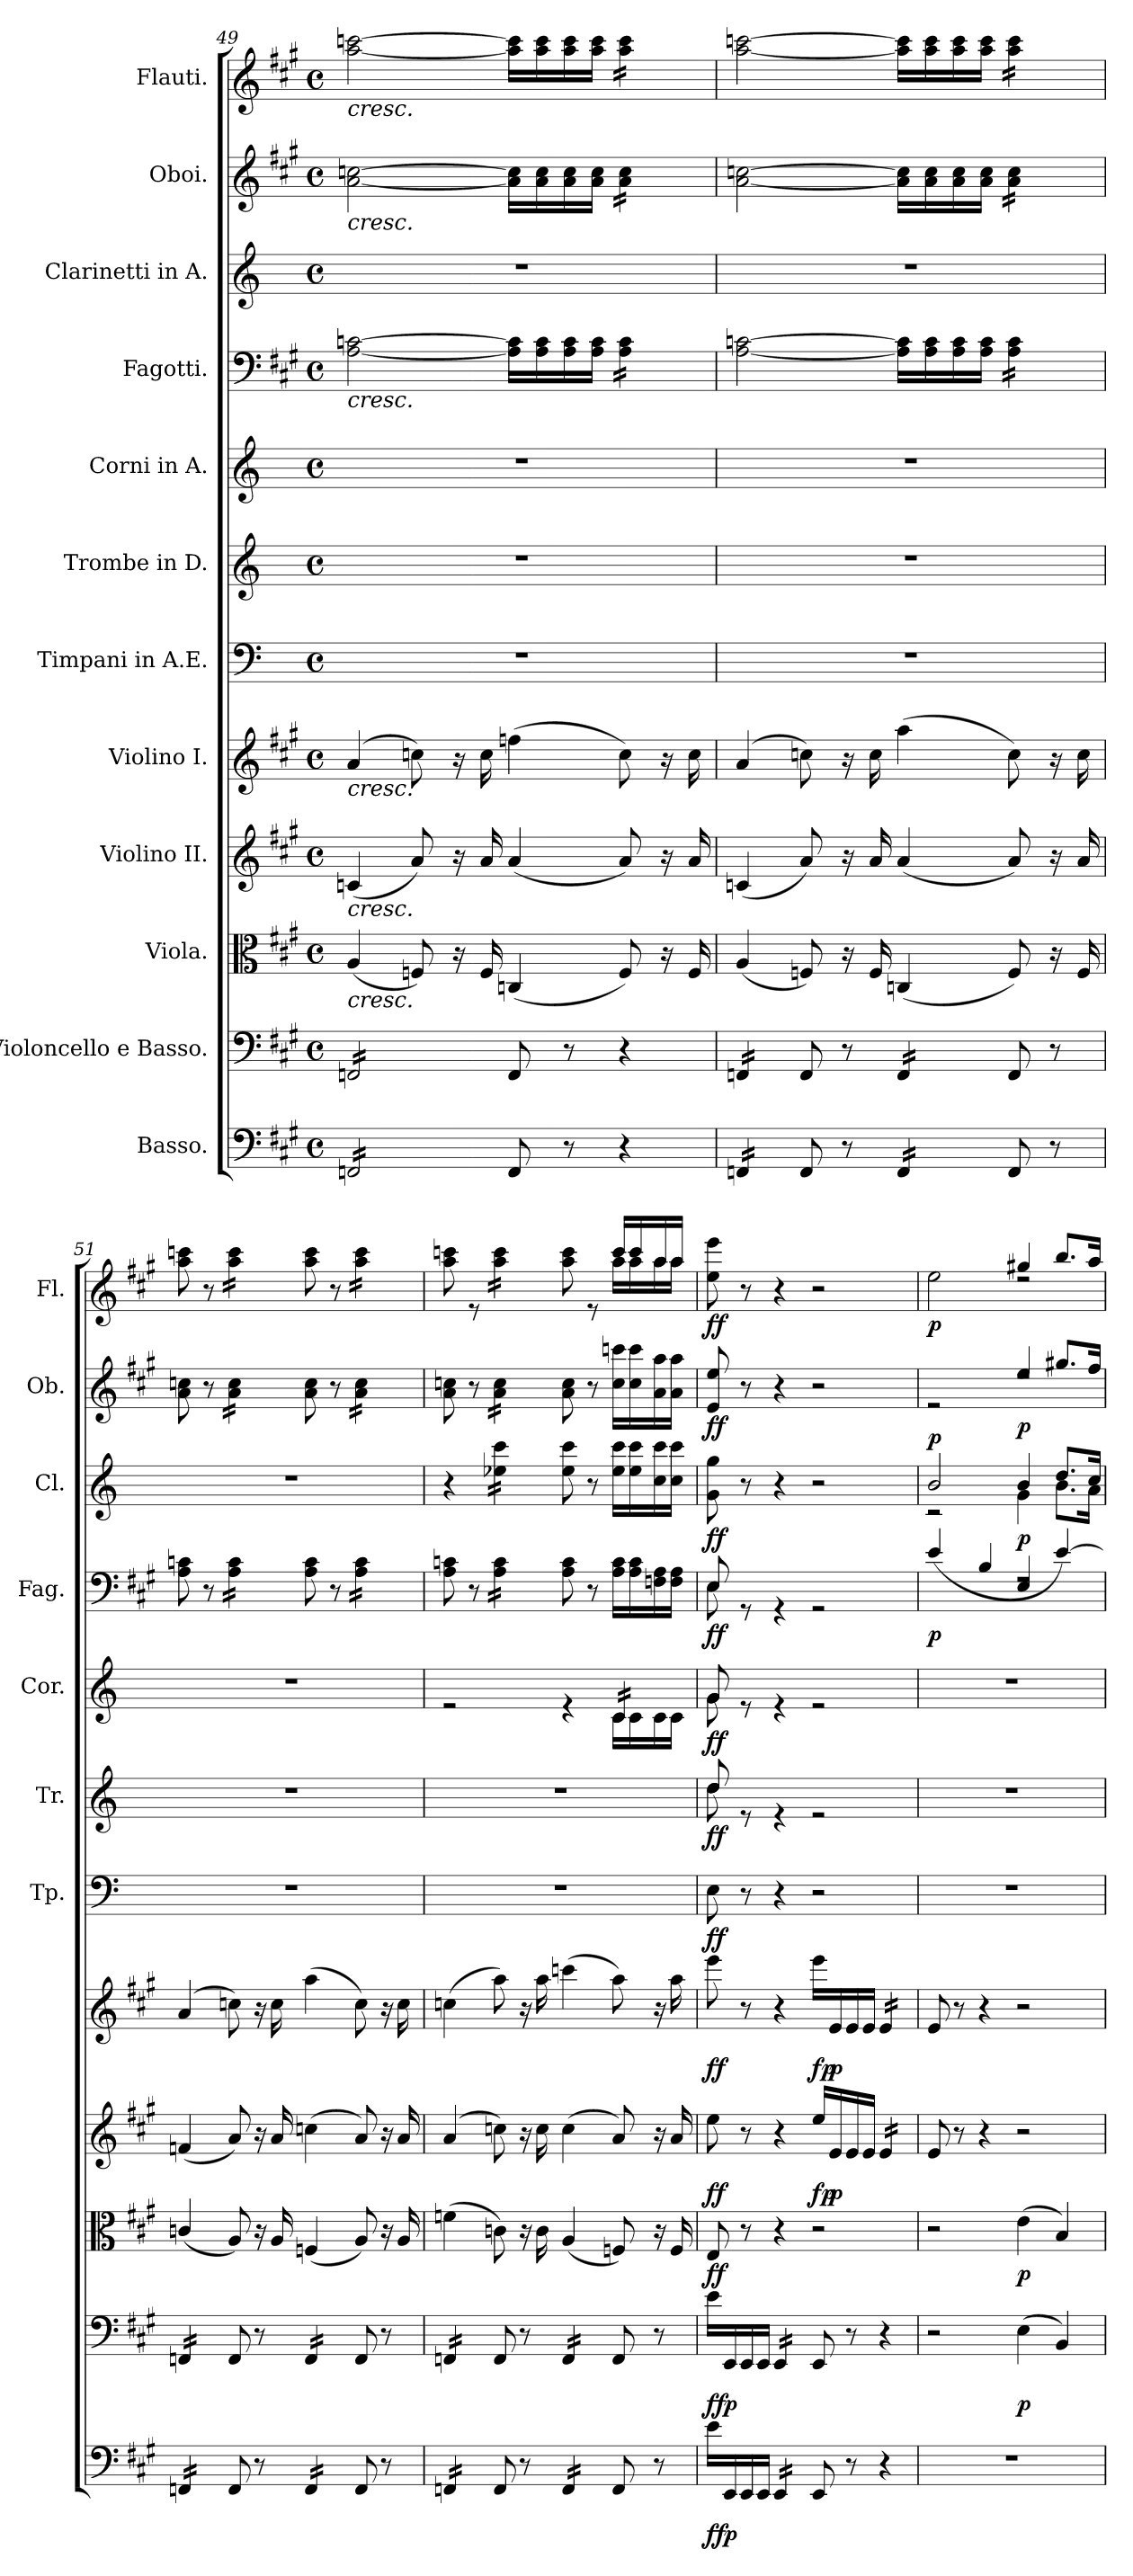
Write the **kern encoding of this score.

**kern	**dynam	**kern	**dynam	**kern	**dynam	**kern	**dynam	**kern	**dynam	**kern	**dynam	**kern	**dynam	**kern	**dynam	**kern	**dynam	**kern	**dynam	**kern	**dynam	**kern	**dynam
*part12	*part12	*part11	*part11	*part10	*part10	*part9	*part9	*part8	*part8	*part7	*part7	*part6	*part6	*part5	*part5	*part4	*part4	*part3	*part3	*part2	*part2	*part1	*part1
*staff12	*staff12	*staff11	*staff11	*staff10	*staff10	*staff9	*staff9	*staff8	*staff8	*staff7	*staff7	*staff6	*staff6	*staff5	*staff5	*staff4	*staff4	*staff3	*staff3	*staff2	*staff2	*staff1	*staff1
*I"Basso.	*	*I"Violoncello e Basso.	*	*I"Viola.	*	*I"Violino II.	*	*I"Violino I.	*	*I"Timpani in A.E.	*	*I"Trombe in D.	*	*I"Corni in A.	*	*I"Fagotti.	*	*I"Clarinetti in A.	*	*I"Oboi.	*	*I"Flauti.	*
*	*	*	*	*	*	*	*	*	*	*I'Tp.	*	*I'Tr.	*	*I'Cor.	*	*I'Fag.	*	*I'Cl.	*	*I'Ob.	*	*I'Fl.	*
*clefF4	*	*clefF4	*	*clefC3	*	*clefG2	*	*clefG2	*	*clefF4	*	*clefG2	*	*clefG2	*	*clefF4	*	*clefG2	*	*clefG2	*	*clefG2	*
*ITrd7c12	*	*	*	*	*	*	*	*	*	*	*	*ITrd-1c-2	*	*ITrd2c3	*	*	*	*ITrd2c3	*	*	*	*	*
*k[f#c#g#]	*	*k[f#c#g#]	*	*k[f#c#g#]	*	*k[f#c#g#]	*	*k[f#c#g#]	*	*k[]	*	*k[f#c#]	*	*k[f#c#g#]	*	*k[f#c#g#]	*	*k[f#c#g#]	*	*k[f#c#g#]	*	*k[f#c#g#]	*
*M4/4	*	*M4/4	*	*M4/4	*	*M4/4	*	*M4/4	*	*M4/4	*	*M4/4	*	*M4/4	*	*M4/4	*	*M4/4	*	*M4/4	*	*M4/4	*
*met(c)	*	*met(c)	*	*met(c)	*	*met(c)	*	*met(c)	*	*met(c)	*	*met(c)	*	*met(c)	*	*met(c)	*	*met(c)	*	*met(c)	*	*met(c)	*
=49	=49	=49	=49	=49	=49	=49	=49	=49	=49	=49	=49	=49	=49	=49	=49	=49	=49	=49	=49	=49	=49	=49	=49
!	!	!	!	!	!	!	!	!	!	!	!	!	!	!	!	!	!	!	!	!	!	!LO:TX:b:i:t=cresc.	!
!	!	!	!	!	!	!	!	!	!	!	!	!	!	!	!	!	!	!	!	!LO:TX:b:i:t=cresc.	!	!	!
!	!	!	!	!	!	!	!	!	!	!	!	!	!	!	!	!LO:TX:b:i:t=cresc.	!	!	!	!	!	!	!
!	!	!	!	!	!	!	!	!LO:TX:b:i:t=cresc.	!	!	!	!	!	!	!	!	!	!	!	!	!	!	!
!	!	!	!	!	!	!LO:TX:b:i:t=cresc.	!	!	!	!	!	!	!	!	!	!	!	!	!	!	!	!	!
!	!	!	!	!LO:TX:b:i:t=cresc.	!	!	!	!	!	!	!	!	!	!	!	!	!	!	!	!	!	!	!
!	!	!LO:TX:b:i:t=cresc.	!	!	!	!	!	!	!	!	!	!	!	!	!	!	!	!	!	!	!	!	!
!LO:TX:b:i:t=cresc.	!	!	!	!	!	!	!	!	!	!	!	!	!	!	!	!	!	!	!	!	!	!	!
*tremolo	*	*	*	*	*	*	*	*	*	*	*	*	*	*	*	*	*	*	*	*	*	*	*
*	*	*tremolo	*	*	*	*	*	*	*	*	*	*	*	*	*	*	*	*	*	*	*	*	*
16FFFn/LL	.	16FFn/LL	.	(<4A/	.	(<4cn/	.	(>4a/	.	1r	.	1r	.	1r	.	[2A\ [2cn\	.	1r	.	[2a\ [2ccn\	.	[2aa\ [2cccn\	.
16FFFn/	.	16FFn/	.	.	.	.	.	.	.	.	.	.	.	.	.	.	.	.	.	.	.	.	.
16FFFn/	.	16FFn/	.	.	.	.	.	.	.	.	.	.	.	.	.	.	.	.	.	.	.	.	.
16FFFn/	.	16FFn/	.	.	.	.	.	.	.	.	.	.	.	.	.	.	.	.	.	.	.	.	.
16FFFn/	.	16FFn/	.	8Fn/)	.	8a/)	.	8ccn\)	.	.	.	.	.	.	.	.	.	.	.	.	.	.	.
16FFFn/	.	16FFn/	.	.	.	.	.	.	.	.	.	.	.	.	.	.	.	.	.	.	.	.	.
16FFFn/	.	16FFn/	.	16r	.	16r	.	16r	.	.	.	.	.	.	.	.	.	.	.	.	.	.	.
16FFFn/JJ	.	16FFn/JJ	.	16F/	.	16a/	.	16cc\	.	.	.	.	.	.	.	.	.	.	.	.	.	.	.
*	*	*Xtremolo	*	*	*	*	*	*	*	*	*	*	*	*	*	*	*	*	*	*	*	*	*
*Xtremolo	*	*	*	*	*	*	*	*	*	*	*	*	*	*	*	*	*	*	*	*	*	*	*
8FFF/	.	8FF/	.	(<4Cn/	.	(<4a/	.	(>4ffn\	.	.	.	.	.	.	.	16A\] 16c\]LL	.	.	.	16a\] 16cc\]LL	.	16aa\] 16ccc\]LL	.
.	.	.	.	.	.	.	.	.	.	.	.	.	.	.	.	16A\ 16c\	.	.	.	16a\ 16cc\	.	16aa\ 16ccc\	.
8r	.	8r	.	.	.	.	.	.	.	.	.	.	.	.	.	16A\ 16c\	.	.	.	16a\ 16cc\	.	16aa\ 16ccc\	.
.	.	.	.	.	.	.	.	.	.	.	.	.	.	.	.	16A\ 16c\JJ	.	.	.	16a\ 16cc\JJ	.	16aa\ 16ccc\JJ	.
*	*	*	*	*	*	*	*	*	*	*	*	*	*	*	*	*tremolo	*	*	*	*	*	*	*
*	*	*	*	*	*	*	*	*	*	*	*	*	*	*	*	*	*	*	*	*tremolo	*	*	*
*	*	*	*	*	*	*	*	*	*	*	*	*	*	*	*	*	*	*	*	*	*	*tremolo	*
4r	.	4r	.	8F/)	.	8a/)	.	8cc\)	.	.	.	.	.	.	.	16A\ 16c\LL	.	.	.	16a\ 16cc\LL	.	16aa\ 16ccc\LL	.
.	.	.	.	.	.	.	.	.	.	.	.	.	.	.	.	16A\ 16c\	.	.	.	16a\ 16cc\	.	16aa\ 16ccc\	.
.	.	.	.	16r	.	16r	.	16r	.	.	.	.	.	.	.	16A\ 16c\	.	.	.	16a\ 16cc\	.	16aa\ 16ccc\	.
.	.	.	.	16F/	.	16a/	.	16cc\	.	.	.	.	.	.	.	16A\ 16c\JJ	.	.	.	16a\ 16cc\JJ	.	16aa\ 16ccc\JJ	.
*	*	*	*	*	*	*	*	*	*	*	*	*	*	*	*	*	*	*	*	*	*	*Xtremolo	*
*	*	*	*	*	*	*	*	*	*	*	*	*	*	*	*	*	*	*	*	*Xtremolo	*	*	*
*	*	*	*	*	*	*	*	*	*	*	*	*	*	*	*	*Xtremolo	*	*	*	*	*	*	*
=50	=50	=50	=50	=50	=50	=50	=50	=50	=50	=50	=50	=50	=50	=50	=50	=50	=50	=50	=50	=50	=50	=50	=50
*tremolo	*	*	*	*	*	*	*	*	*	*	*	*	*	*	*	*	*	*	*	*	*	*	*
*	*	*tremolo	*	*	*	*	*	*	*	*	*	*	*	*	*	*	*	*	*	*	*	*	*
16FFFn/LL	.	16FFn/LL	.	(<4A/	.	(<4cn/	.	(>4a/	.	1r	.	1r	.	1r	.	[2A\ [2cn\	.	1r	.	[2a\ [2ccn\	.	[2aa\ [2cccn\	.
16FFFn/	.	16FFn/	.	.	.	.	.	.	.	.	.	.	.	.	.	.	.	.	.	.	.	.	.
16FFFn/	.	16FFn/	.	.	.	.	.	.	.	.	.	.	.	.	.	.	.	.	.	.	.	.	.
16FFFn/JJ	.	16FFn/JJ	.	.	.	.	.	.	.	.	.	.	.	.	.	.	.	.	.	.	.	.	.
*	*	*Xtremolo	*	*	*	*	*	*	*	*	*	*	*	*	*	*	*	*	*	*	*	*	*
*Xtremolo	*	*	*	*	*	*	*	*	*	*	*	*	*	*	*	*	*	*	*	*	*	*	*
8FFF/	.	8FF/	.	8Fn/)	.	8a/)	.	8ccn\)	.	.	.	.	.	.	.	.	.	.	.	.	.	.	.
8r	.	8r	.	16r	.	16r	.	16r	.	.	.	.	.	.	.	.	.	.	.	.	.	.	.
.	.	.	.	16F/	.	16a/	.	16cc\	.	.	.	.	.	.	.	.	.	.	.	.	.	.	.
*tremolo	*	*	*	*	*	*	*	*	*	*	*	*	*	*	*	*	*	*	*	*	*	*	*
*	*	*tremolo	*	*	*	*	*	*	*	*	*	*	*	*	*	*	*	*	*	*	*	*	*
16FFF/LL	.	16FF/LL	.	(<4Cn/	.	(<4a/	.	(>4aa\	.	.	.	.	.	.	.	16A\] 16c\]LL	.	.	.	16a\] 16cc\]LL	.	16aa\] 16ccc\]LL	.
16FFF/	.	16FF/	.	.	.	.	.	.	.	.	.	.	.	.	.	16A\ 16c\	.	.	.	16a\ 16cc\	.	16aa\ 16ccc\	.
16FFF/	.	16FF/	.	.	.	.	.	.	.	.	.	.	.	.	.	16A\ 16c\	.	.	.	16a\ 16cc\	.	16aa\ 16ccc\	.
16FFF/JJ	.	16FF/JJ	.	.	.	.	.	.	.	.	.	.	.	.	.	16A\ 16c\JJ	.	.	.	16a\ 16cc\JJ	.	16aa\ 16ccc\JJ	.
*	*	*Xtremolo	*	*	*	*	*	*	*	*	*	*	*	*	*	*	*	*	*	*	*	*	*
*Xtremolo	*	*	*	*	*	*	*	*	*	*	*	*	*	*	*	*	*	*	*	*	*	*	*
*	*	*	*	*	*	*	*	*	*	*	*	*	*	*	*	*tremolo	*	*	*	*	*	*	*
*	*	*	*	*	*	*	*	*	*	*	*	*	*	*	*	*	*	*	*	*tremolo	*	*	*
*	*	*	*	*	*	*	*	*	*	*	*	*	*	*	*	*	*	*	*	*	*	*tremolo	*
8FFF/	.	8FF/	.	8F/)	.	8a/)	.	8cc\)	.	.	.	.	.	.	.	16A\ 16c\LL	.	.	.	16a\ 16cc\LL	.	16aa\ 16ccc\LL	.
.	.	.	.	.	.	.	.	.	.	.	.	.	.	.	.	16A\ 16c\	.	.	.	16a\ 16cc\	.	16aa\ 16ccc\	.
8r	.	8r	.	16r	.	16r	.	16r	.	.	.	.	.	.	.	16A\ 16c\	.	.	.	16a\ 16cc\	.	16aa\ 16ccc\	.
.	.	.	.	16F/	.	16a/	.	16cc\	.	.	.	.	.	.	.	16A\ 16c\JJ	.	.	.	16a\ 16cc\JJ	.	16aa\ 16ccc\JJ	.
*	*	*	*	*	*	*	*	*	*	*	*	*	*	*	*	*	*	*	*	*	*	*Xtremolo	*
*	*	*	*	*	*	*	*	*	*	*	*	*	*	*	*	*	*	*	*	*Xtremolo	*	*	*
*	*	*	*	*	*	*	*	*	*	*	*	*	*	*	*	*Xtremolo	*	*	*	*	*	*	*
=51	=51	=51	=51	=51	=51	=51	=51	=51	=51	=51	=51	=51	=51	=51	=51	=51	=51	=51	=51	=51	=51	=51	=51
*tremolo	*	*	*	*	*	*	*	*	*	*	*	*	*	*	*	*	*	*	*	*	*	*	*
*	*	*tremolo	*	*	*	*	*	*	*	*	*	*	*	*	*	*	*	*	*	*	*	*	*
16FFFn/LL	.	16FFn/LL	.	(<4cn/	.	(<4fn/	.	(>4a/	.	1r	.	1r	.	1r	.	8A\ 8cn\	.	1r	.	8a\ 8ccn\	.	8aa\ 8cccn\	.
16FFFn/	.	16FFn/	.	.	.	.	.	.	.	.	.	.	.	.	.	.	.	.	.	.	.	.	.
16FFFn/	.	16FFn/	.	.	.	.	.	.	.	.	.	.	.	.	.	8r	.	.	.	8r	.	8r	.
16FFFn/JJ	.	16FFn/JJ	.	.	.	.	.	.	.	.	.	.	.	.	.	.	.	.	.	.	.	.	.
*	*	*Xtremolo	*	*	*	*	*	*	*	*	*	*	*	*	*	*	*	*	*	*	*	*	*
*Xtremolo	*	*	*	*	*	*	*	*	*	*	*	*	*	*	*	*	*	*	*	*	*	*	*
*	*	*	*	*	*	*	*	*	*	*	*	*	*	*	*	*tremolo	*	*	*	*	*	*	*
*	*	*	*	*	*	*	*	*	*	*	*	*	*	*	*	*	*	*	*	*tremolo	*	*	*
*	*	*	*	*	*	*	*	*	*	*	*	*	*	*	*	*	*	*	*	*	*	*tremolo	*
8FFF/	.	8FF/	.	8A/)	.	8a/)	.	8ccn\)	.	.	.	.	.	.	.	16A\ 16c\LL	.	.	.	16a\ 16cc\LL	.	16aa\ 16ccc\LL	.
.	.	.	.	.	.	.	.	.	.	.	.	.	.	.	.	16A\ 16c\	.	.	.	16a\ 16cc\	.	16aa\ 16ccc\	.
8r	.	8r	.	16r	.	16r	.	16r	.	.	.	.	.	.	.	16A\ 16c\	.	.	.	16a\ 16cc\	.	16aa\ 16ccc\	.
.	.	.	.	16A/	.	16a/	.	16cc\	.	.	.	.	.	.	.	16A\ 16c\JJ	.	.	.	16a\ 16cc\JJ	.	16aa\ 16ccc\JJ	.
*	*	*	*	*	*	*	*	*	*	*	*	*	*	*	*	*	*	*	*	*	*	*Xtremolo	*
*	*	*	*	*	*	*	*	*	*	*	*	*	*	*	*	*	*	*	*	*Xtremolo	*	*	*
*	*	*	*	*	*	*	*	*	*	*	*	*	*	*	*	*Xtremolo	*	*	*	*	*	*	*
*tremolo	*	*	*	*	*	*	*	*	*	*	*	*	*	*	*	*	*	*	*	*	*	*	*
*	*	*tremolo	*	*	*	*	*	*	*	*	*	*	*	*	*	*	*	*	*	*	*	*	*
16FFF/LL	.	16FF/LL	.	(<4Fn/	.	(>4ccn\	.	(>4aa\	.	.	.	.	.	.	.	8A\ 8c\	.	.	.	8a\ 8cc\	.	8aa\ 8ccc\	.
16FFF/	.	16FF/	.	.	.	.	.	.	.	.	.	.	.	.	.	.	.	.	.	.	.	.	.
16FFF/	.	16FF/	.	.	.	.	.	.	.	.	.	.	.	.	.	8r	.	.	.	8r	.	8r	.
16FFF/JJ	.	16FF/JJ	.	.	.	.	.	.	.	.	.	.	.	.	.	.	.	.	.	.	.	.	.
*	*	*Xtremolo	*	*	*	*	*	*	*	*	*	*	*	*	*	*	*	*	*	*	*	*	*
*Xtremolo	*	*	*	*	*	*	*	*	*	*	*	*	*	*	*	*	*	*	*	*	*	*	*
*	*	*	*	*	*	*	*	*	*	*	*	*	*	*	*	*tremolo	*	*	*	*	*	*	*
*	*	*	*	*	*	*	*	*	*	*	*	*	*	*	*	*	*	*	*	*tremolo	*	*	*
*	*	*	*	*	*	*	*	*	*	*	*	*	*	*	*	*	*	*	*	*	*	*tremolo	*
8FFF/	.	8FF/	.	8A/)	.	8a/)	.	8cc\)	.	.	.	.	.	.	.	16A\ 16c\LL	.	.	.	16a\ 16cc\LL	.	16aa\ 16ccc\LL	.
.	.	.	.	.	.	.	.	.	.	.	.	.	.	.	.	16A\ 16c\	.	.	.	16a\ 16cc\	.	16aa\ 16ccc\	.
8r	.	8r	.	16r	.	16r	.	16r	.	.	.	.	.	.	.	16A\ 16c\	.	.	.	16a\ 16cc\	.	16aa\ 16ccc\	.
.	.	.	.	16A/	.	16a/	.	16cc\	.	.	.	.	.	.	.	16A\ 16c\JJ	.	.	.	16a\ 16cc\JJ	.	16aa\ 16ccc\JJ	.
*	*	*	*	*	*	*	*	*	*	*	*	*	*	*	*	*	*	*	*	*	*	*Xtremolo	*
*	*	*	*	*	*	*	*	*	*	*	*	*	*	*	*	*	*	*	*	*Xtremolo	*	*	*
*	*	*	*	*	*	*	*	*	*	*	*	*	*	*	*	*Xtremolo	*	*	*	*	*	*	*
=52	=52	=52	=52	=52	=52	=52	=52	=52	=52	=52	=52	=52	=52	=52	=52	=52	=52	=52	=52	=52	=52	=52	=52
*	*	*	*	*	*	*	*	*	*	*	*	*	*	*^	*	*	*	*	*	*	*	*^	*
*tremolo	*	*	*	*	*	*	*	*	*	*	*	*	*	*	*	*	*	*	*	*	*	*	*	*	*
*	*	*tremolo	*	*	*	*	*	*	*	*	*	*	*	*	*	*	*	*	*	*	*	*	*	*	*
16FFFn/LL	.	16FFn/LL	.	(>4fn\	.	(>4a/	.	(>4ccn\	.	1r	.	1r	.	2re	2.ryy	.	8A\ 8cn\	.	4r	.	8a\ 8ccn\	.	8aa\ 8cccn\	2.ryy	.
16FFFn/	.	16FFn/	.	.	.	.	.	.	.	.	.	.	.	.	.	.	.	.	.	.	.	.	.	.	.
16FFFn/	.	16FFn/	.	.	.	.	.	.	.	.	.	.	.	.	.	.	8r	.	.	.	8r	.	8re	.	.
16FFFn/JJ	.	16FFn/JJ	.	.	.	.	.	.	.	.	.	.	.	.	.	.	.	.	.	.	.	.	.	.	.
*	*	*Xtremolo	*	*	*	*	*	*	*	*	*	*	*	*	*	*	*	*	*	*	*	*	*	*	*
*Xtremolo	*	*	*	*	*	*	*	*	*	*	*	*	*	*	*	*	*	*	*	*	*	*	*	*	*
!	!	!	!	!	!	!	!	!	!	!	!	!	!	!	!	!	!	!	!LO:TX:b:i:t=cresc.	!	!	!	!	!	!
*	*	*	*	*	*	*	*	*	*	*	*	*	*	*	*	*	*tremolo	*	*	*	*	*	*	*	*
*	*	*	*	*	*	*	*	*	*	*	*	*	*	*	*	*	*	*	*tremolo	*	*	*	*	*	*
*	*	*	*	*	*	*	*	*	*	*	*	*	*	*	*	*	*	*	*	*	*tremolo	*	*	*	*
*	*	*	*	*	*	*	*	*	*	*	*	*	*	*	*	*	*	*	*	*	*	*	*tremolo	*	*
8FFF/	.	8FF/	.	8cn\)	.	8ccn\)	.	8aa\)	.	.	.	.	.	.	.	.	16A\ 16c\LL	.	16ccn\ 16aa\LL	.	16a\ 16cc\LL	.	16aa\ 16ccc\LL	.	.
.	.	.	.	.	.	.	.	.	.	.	.	.	.	.	.	.	16A\ 16c\	.	16ccn\ 16aa\	.	16a\ 16cc\	.	16aa\ 16ccc\	.	.
8r	.	8r	.	16r	.	16r	.	16r	.	.	.	.	.	.	.	.	16A\ 16c\	.	16ccn\ 16aa\	.	16a\ 16cc\	.	16aa\ 16ccc\	.	.
.	.	.	.	16c\	.	16cc\	.	16aa\	.	.	.	.	.	.	.	.	16A\ 16c\JJ	.	16ccn\ 16aa\JJ	.	16a\ 16cc\JJ	.	16aa\ 16ccc\JJ	.	.
*	*	*	*	*	*	*	*	*	*	*	*	*	*	*	*	*	*	*	*	*	*	*	*Xtremolo	*	*
*	*	*	*	*	*	*	*	*	*	*	*	*	*	*	*	*	*	*	*	*	*Xtremolo	*	*	*	*
*	*	*	*	*	*	*	*	*	*	*	*	*	*	*	*	*	*	*	*Xtremolo	*	*	*	*	*	*
*	*	*	*	*	*	*	*	*	*	*	*	*	*	*	*	*	*Xtremolo	*	*	*	*	*	*	*	*
*tremolo	*	*	*	*	*	*	*	*	*	*	*	*	*	*	*	*	*	*	*	*	*	*	*	*	*
*	*	*tremolo	*	*	*	*	*	*	*	*	*	*	*	*	*	*	*	*	*	*	*	*	*	*	*
16FFF/LL	.	16FF/LL	.	(<4A/	.	(>4cc\	.	(>4cccn\	.	.	.	.	.	4re	.	.	8A\ 8c\	.	8cc\ 8aa\	.	8a\ 8cc\	.	8aa\ 8ccc\	.	.
16FFF/	.	16FF/	.	.	.	.	.	.	.	.	.	.	.	.	.	.	.	.	.	.	.	.	.	.	.
16FFF/	.	16FF/	.	.	.	.	.	.	.	.	.	.	.	.	.	.	8r	.	8r	.	8r	.	8re	.	.
16FFF/JJ	.	16FF/JJ	.	.	.	.	.	.	.	.	.	.	.	.	.	.	.	.	.	.	.	.	.	.	.
*	*	*Xtremolo	*	*	*	*	*	*	*	*	*	*	*	*	*	*	*	*	*	*	*	*	*	*	*
*Xtremolo	*	*	*	*	*	*	*	*	*	*	*	*	*	*	*	*	*	*	*	*	*	*	*	*	*
!	!	!	!	!	!	!	!	!	!	!	!	!	!	!LO:TX:b:i:t=cresc.	!	!	!	!	!	!	!	!	!	!	!
*	*	*	*	*	*	*	*	*	*	*	*	*	*	*tremolo	*	*	*	*	*	*	*	*	*	*	*
8FFF/	.	8FF/	.	8Fn/)	.	8a/)	.	8aa\)	.	.	.	.	.	16A/LL	16A\LL	.	16A\ 16c\LL	.	16cc\ 16aa\LL	.	16cc\ 16cccn\LL	.	16ccc/LL	16aa\LL	.
.	.	.	.	.	.	.	.	.	.	.	.	.	.	16A/	16A\	.	16A\ 16c\	.	16cc\ 16aa\	.	16cc\ 16ccc\	.	16ccc/	16aa\	.
8r	.	8r	.	16r	.	16r	.	16r	.	.	.	.	.	16A/	16A\	.	16Fn\ 16A\	.	16a\ 16aa\	.	16a\ 16aa\	.	16aa/	16aa\	.
.	.	.	.	16F/	.	16a/	.	16aa\	.	.	.	.	.	16A/JJ	16A\JJ	.	16F\ 16A\JJ	.	16a\ 16aa\JJ	.	16a\ 16aa\JJ	.	16aa/JJ	16aa\JJ	.
*	*	*	*	*	*	*	*	*	*	*	*	*	*	*Xtremolo	*	*	*	*	*	*	*	*	*	*	*
!!LO:PB:g=z
=53	=53	=53	=53	=53	=53	=53	=53	=53	=53	=53	=53	=53	=53	=53	=53	=53	=53	=53	=53	=53	=53	=53	=53	=53	=53
*	*	*	*	*	*	*	*	*	*	*	*	*^	*	*	*	*	*^	*	*	*	*	*	*	*	*
!	!LO:DY:b	!	!LO:DY:b	!	!LO:DY:b	!	!LO:DY:b	!	!LO:DY:b	!	!LO:DY:b	!	!	!LO:DY:b	!	!	!LO:DY:b	!	!	!LO:DY:b	!	!LO:DY:b	!	!LO:DY:b	!	!	!LO:DY:b
*	*	*	*	*	*	*	*	*	*	*	*	*	*	*	*	*	*	*	*	*	*	*	*	*	*v	*v	*
16E\LL	ff	16e\LL	ff	8E/	ff	8ee\	ff	8eee\	ff	8E\	ff	8ee/	8ee\	ff	8e/	8e\	ff	8E/	8E\	ff	8e\ 8ee\	ff	8e/ 8ee/	ff	8ee\ 8eee\	ff
!	!LO:DY:b	!	!LO:DY:b	!	!	!	!	!	!	!	!	!	!	!	!	!	!	!	!	!	!	!	!	!	!	!
16EEE/	p	16EE/	p	.	.	.	.	.	.	.	.	.	.	.	.	.	.	.	.	.	.	.	.	.	.	.
16EEE/	.	16EE/	.	8r	.	8r	.	8r	.	8r	.	8re	2..ryy	.	8re	2..ryy	.	8rGG	2..ryy	.	8r	.	8r	.	8r	.
16EEE/JJ	.	16EE/JJ	.	.	.	.	.	.	.	.	.	.	.	.	.	.	.	.	.	.	.	.	.	.	.	.
*tremolo	*	*	*	*	*	*	*	*	*	*	*	*	*	*	*	*	*	*	*	*	*	*	*	*	*	*
*	*	*tremolo	*	*	*	*	*	*	*	*	*	*	*	*	*	*	*	*	*	*	*	*	*	*	*	*
16EEE/LL	.	16EE/LL	.	4r	.	4r	.	4r	.	4r	.	4re	.	.	4re	.	.	4rGG	.	.	4r	.	4r	.	4r	.
16EEE/	.	16EE/	.	.	.	.	.	.	.	.	.	.	.	.	.	.	.	.	.	.	.	.	.	.	.	.
16EEE/	.	16EE/	.	.	.	.	.	.	.	.	.	.	.	.	.	.	.	.	.	.	.	.	.	.	.	.
16EEE/JJ	.	16EE/JJ	.	.	.	.	.	.	.	.	.	.	.	.	.	.	.	.	.	.	.	.	.	.	.	.
*	*	*Xtremolo	*	*	*	*	*	*	*	*	*	*	*	*	*	*	*	*	*	*	*	*	*	*	*	*
*Xtremolo	*	*	*	*	*	*	*	*	*	*	*	*	*	*	*	*	*	*	*	*	*	*	*	*	*	*
!	!	!	!	!	!	!	!LO:DY:b	!	!LO:DY:b	!	!	!	!	!	!	!	!	!	!	!	!	!	!	!	!	!
8EEE/	.	8EE/	.	2r	.	16ee/LL	fp	16eee\LL	fp	2r	.	2re	.	.	2re	.	.	2rGG	.	.	2r	.	2r	.	2r	.
!	!	!	!	!	!	!	!LO:DY:b	!	!LO:DY:b	!	!	!	!	!	!	!	!	!	!	!	!	!	!	!	!	!
.	.	.	.	.	.	16e/	p	16e/	p	.	.	.	.	.	.	.	.	.	.	.	.	.	.	.	.	.
8r	.	8r	.	.	.	16e/	.	16e/	.	.	.	.	.	.	.	.	.	.	.	.	.	.	.	.	.	.
.	.	.	.	.	.	16e/JJ	.	16e/JJ	.	.	.	.	.	.	.	.	.	.	.	.	.	.	.	.	.	.
*	*	*	*	*	*	*tremolo	*	*	*	*	*	*	*	*	*	*	*	*	*	*	*	*	*	*	*	*
*	*	*	*	*	*	*	*	*tremolo	*	*	*	*	*	*	*	*	*	*	*	*	*	*	*	*	*	*
4r	.	4r	.	.	.	16e/LL	.	16e/LL	.	.	.	.	.	.	.	.	.	.	.	.	.	.	.	.	.	.
.	.	.	.	.	.	16e/	.	16e/	.	.	.	.	.	.	.	.	.	.	.	.	.	.	.	.	.	.
.	.	.	.	.	.	16e/	.	16e/	.	.	.	.	.	.	.	.	.	.	.	.	.	.	.	.	.	.
.	.	.	.	.	.	16e/JJ	.	16e/JJ	.	.	.	.	.	.	.	.	.	.	.	.	.	.	.	.	.	.
*	*	*	*	*	*	*	*	*Xtremolo	*	*	*	*	*	*	*	*	*	*	*	*	*	*	*	*	*	*
*	*	*	*	*	*	*Xtremolo	*	*	*	*	*	*	*	*	*	*	*	*	*	*	*	*	*	*	*	*
*	*	*	*	*	*	*	*	*	*	*	*	*v	*v	*	*	*	*	*	*	*	*	*	*	*	*	*
*	*	*	*	*	*	*	*	*	*	*	*	*	*	*v	*v	*	*	*	*	*	*	*	*	*	*
=54	=54	=54	=54	=54	=54	=54	=54	=54	=54	=54	=54	=54	=54	=54	=54	=54	=54	=54	=54	=54	=54	=54	=54	=54
*	*	*	*	*	*	*	*	*	*	*	*	*	*	*	*	*	*	*	*^	*	*^	*	*^	*
!	!	!	!	!	!	!	!	!	!	!	!	!	!	!	!	!	!	!LO:DY:b	!	!	!LO:DY:a	!	!	!	!	!	!LO:DY:b
1r	.	2r	.	2r	.	8e/	.	8e/	.	1r	.	1r	.	1r	.	(>4e/	2ryy	p	2g#/	2r	p	2re	2ryy	.	2ee\	2ryy	p
.	.	.	.	.	.	8r	.	8r	.	.	.	.	.	.	.	.	.	.	.	.	.	.	.	.	.	.	.
.	.	.	.	.	.	4r	.	4r	.	.	.	.	.	.	.	4B/	.	.	.	.	.	.	.	.	.	.	.
!	!	!	!LO:DY:b	!	!LO:DY:b	!	!	!	!	!	!	!	!	!	!	!	!	!	!	!	!LO:DY:b	!	!	!LO:DY:b	!	!	!
.	.	(>4E\	p	(>4e\	p	2r	.	2r	.	.	.	.	.	.	.	4E/	2rF	.	4g#/	4e\	p	4ee/	2rdd	p	4gg#X/	2rdd	.
.	.	4BB/)	.	4B/)	.	.	.	.	.	.	.	.	.	.	.	[4e/)	.	.	8.b/L	8.g#\L	.	8.gg#X/L	.	.	8.bb/L	.	.
.	.	.	.	.	.	.	.	.	.	.	.	.	.	.	.	.	.	.	16a/Jk	16f#\Jk	.	16ff#/Jk	.	.	16aa/Jk	.	.
*	*	*	*	*	*	*	*	*	*	*	*	*	*	*	*	*v	*v	*	*	*	*	*v	*v	*	*v	*v	*
*	*	*	*	*	*	*	*	*	*	*	*	*	*	*	*	*	*	*v	*v	*	*	*	*	*
=	=	=	=	=	=	=	=	=	=	=	=	=	=	=	=	=	=	=	=	=	=	=	=
*-	*-	*-	*-	*-	*-	*-	*-	*-	*-	*-	*-	*-	*-	*-	*-	*-	*-	*-	*-	*-	*-	*-	*-
